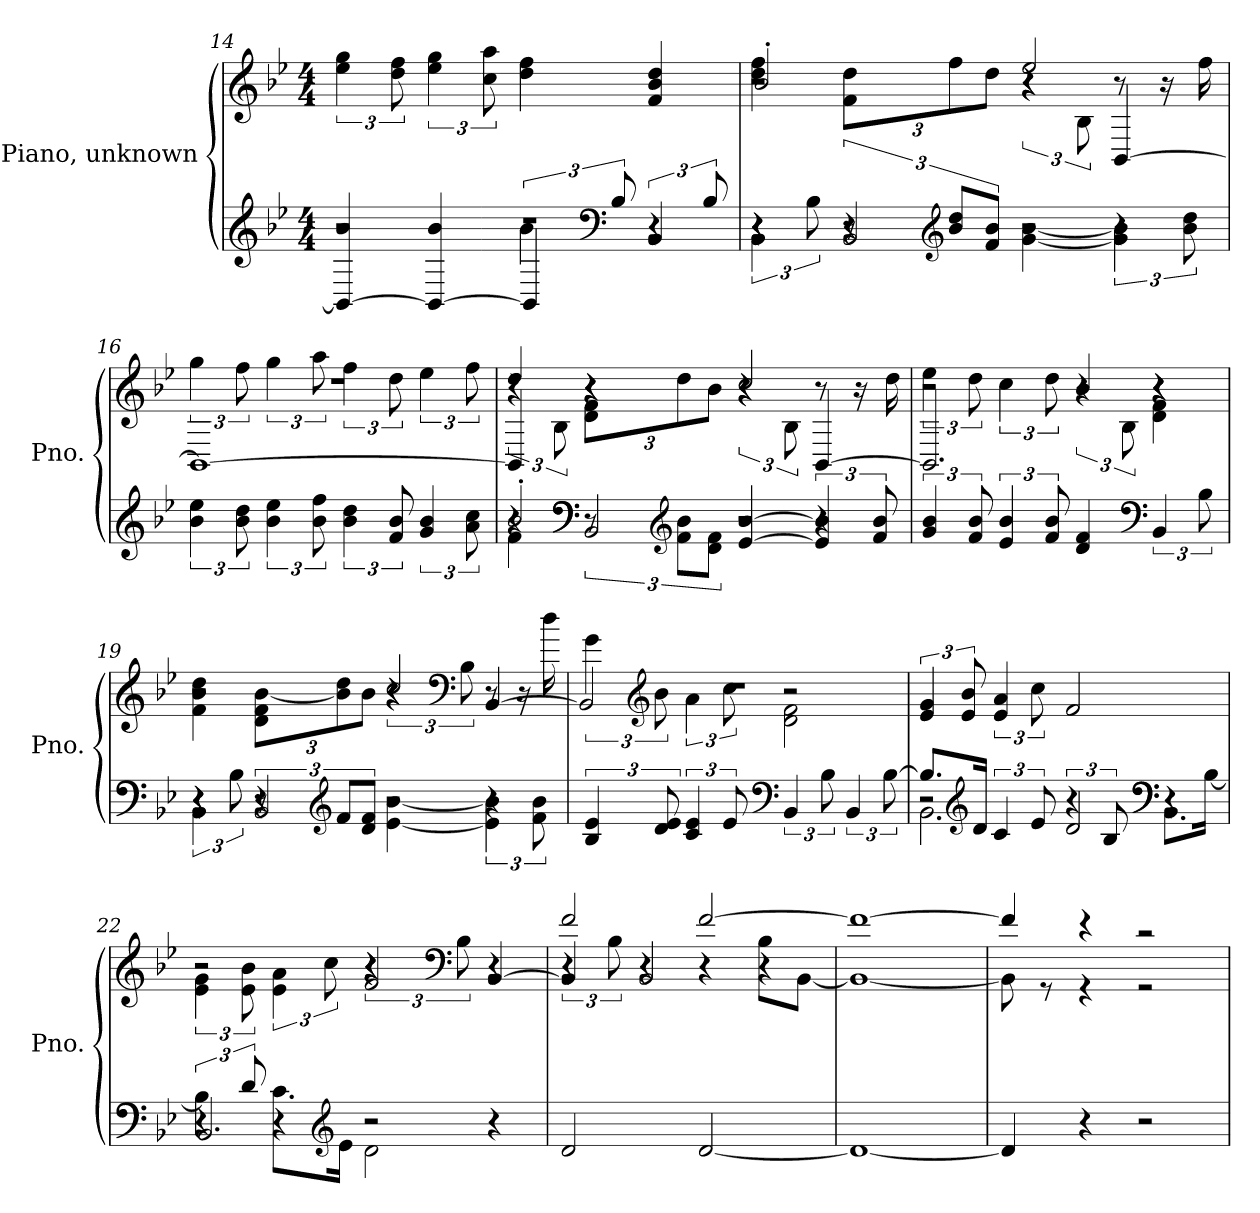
**kern	**kern
*part1	*part1
*staff2	*staff1
*I"Piano, unknown	*
*I'Pno.	*
*clefG2	*clefG2
*k[b-e-]	*k[b-e-]
*M4/4	*M4/4
=14	=14
*^	*
*	*^	*
1r	2r	4BB-/_ 4b-/	6ee-\ 6gg\
.	.	.	12dd\ 12ff\
.	.	4BB-/_ 4b-/	6ee-\ 6gg\
.	.	.	12cc\ 12aa\
.	4b-\	6BB-/]	4dd\ 4ff\
*clefF4	*	*	*
.	.	12B-/	.
.	4r	6BB-/	4f/ 4b-/ 4dd/
.	.	12B-/	.
=15	=15	=15	=15
*	*	*	*^
*	*	*	*	*^
4r	6BB-\	4r	2r	4dd\ 4ff\	2b-'/
.	12B-\	.	.	.	.
*	*	*	*	*Xbrackettup	*
12r	4r	2BB-/	.	12f\ 12dd\L	.
*clefG2	*	*	*	*	*
12b-/ 12dd/L	.	.	.	12ff\	.
12f/ 12b-/J	.	.	.	12dd\J	.
*	*	*	*	*brackettup	*
2r	[4g\ [4b-\	.	2ee-/	6r	4r
.	.	.	.	12B-\	.
.	6g\] 6b-\]	4r	.	8r	[4BB-/
.	.	.	.	16r	.
.	12b-\ 12dd\	.	.	.	.
.	.	.	.	16ff\	.
*v	*v	*v	*	*	*
!!LO:LB:g=z	!!	!!
=16	=16	=16	=16
6b-\ 6ee-\	1r	6gg\	1BB-_
12b-\ 12dd\	.	12ff\	.
6b-\ 6ee-\	.	6gg\	.
12b-\ 12ff\	.	12aa\	.
6b-\ 6dd\	.	6ff\	.
12f/ 12b-/	.	12dd\	.
6g/ 6b-/	.	6ee-\	.
12a\ 12cc\	.	12ff\	.
=17	=17	=17	=17
*^	*	*	*
*	*^	*	*	*
2b-'/	4f\	4r	4dd/	6r	4BB-/]
.	.	.	.	12B-\	.
*clefF4	*	*	*	*	*
*	*	*	*	*Xbrackettup	*
.	12r	2BB-/	4r	12d\ 12f\L	4r
*clefG2	*	*	*	*	*
.	12f\ 12b-\L	.	.	12dd\	.
.	12d\ 12f\J	.	.	12b-\J	.
*	*	*	*	*brackettup	*
[4e-/ [4b-/	2r	.	2cc/	6r	4r
.	.	.	.	12B-\	.
6e-/] 6b-/]	.	4r	.	8r	[4BB-/
.	.	.	.	16r	.
12f/ 12b-/	.	.	.	.	.
.	.	.	.	16dd\	.
*v	*v	*v	*	*	*
=18	=18	=18	=18
6g/ 6b-/	2r	6ee-\	2.BB-/]
12f/ 12b-/	.	12dd\	.
6e-/ 6b-/	.	6cc\	.
12f/ 12b-/	.	12dd\	.
4d/ 4f/	4b-/	6r	.
.	.	12B-\	.
*clefF4	*	*	*
6BB-/	4r	4d\ 4f\	4r
12B-\	.	.	.
!!LO:PB:g=z	!!	!!
=19	=19	=19	=19
*^	*	*	*
*	*^	*	*	*
4r	6BB-\	4r	2r	4f\ 4b-\ 4dd\	2r
.	12B-\	.	.	.	.
*	*	*	*	*Xbrackettup	*
12r	4r	2BB-/	.	12d\ 12f\ [12b-\L	.
*clefG2	*	*	*	*	*
12f/L	.	.	.	12b-\] 12dd\	.
12d/ 12f/J	.	.	.	12b-\J	.
*	*	*	*	*brackettup	*
2r	[4e-\ [4b-\	.	2cc/	6r	4r
*	*	*	*clefF4	*	*
.	.	.	.	12B-\	.
.	6e-\] 6b-\]	4r	.	8r	[4BB-/
.	.	.	.	16r	.
.	12f\ 12b-\	.	.	.	.
.	.	.	.	16dd\	.
*v	*v	*v	*	*	*
=20	=20	=20	=20
6B-/ 6e-/	1r	6g\	2BB-/]
*	*clefG2	*	*
12d/ 12e-/	.	12b-\	.
6c/ 6e-/	.	6a\	.
12e-/	.	12cc\	.
*clefF4	*	*	*
6BB-/	.	2d\ 2f\	2r
12B-\	.	.	.
6BB-/	.	.	.
[12B-\	.	.	.
*	*v	*v	*v
=21	=21
*^	*
*	*^	*
8.B-/L]	2.BB-\	2r	6e-/ 6g/
.	.	.	12e-/ 12b-/
*clefG2	*	*	*
16d/Jk	.	.	.
6c/	.	.	6e-/ 6a/
12e-/	.	.	12cc\
6r	.	2d/	2f/
12B-/	.	.	.
*clefF4	*	*	*
4r	8.BB-\L	.	.
.	[16B-\Jk	.	.
!!LO:LB:g=z
=22	=22	=22	=22
*	*	*	*^
*	*	*	*	*^
6r	4B-\]	2.BB-/	2r	6e-\ 6g\	2r
12d/	.	.	.	12e-\ 12b-\	.
4r	8.c\L	.	.	6e-\ 6a\	.
.	.	.	.	12cc\	.
*clefG2	*	*	*	*	*
.	16e-\Jk	.	.	.	.
2r	2d\	.	2f/	6r	4r
*	*	*	*clefF4	*	*
.	.	.	.	12B-\	.
.	.	4r	.	4r	[4BB-/
*v	*v	*v	*	*	*
=23	=23	=23	=23
2d/	2f/	6r	4BB-/]
.	.	12B-\	.
.	.	4r	2BB-/
[2d/	[2f/	4r	.
.	.	8B-\L	4r
.	.	[8BB-\J	.
*	*	*v	*v
=24	=24	=24
1d_	1f_	1BB-_
=25	=25	=25
4d/]	4f/]	8BB-\]
.	.	8r
4r	4r	4r
2r	2r	2r
*	*v	*v
=	=
*-	*-
